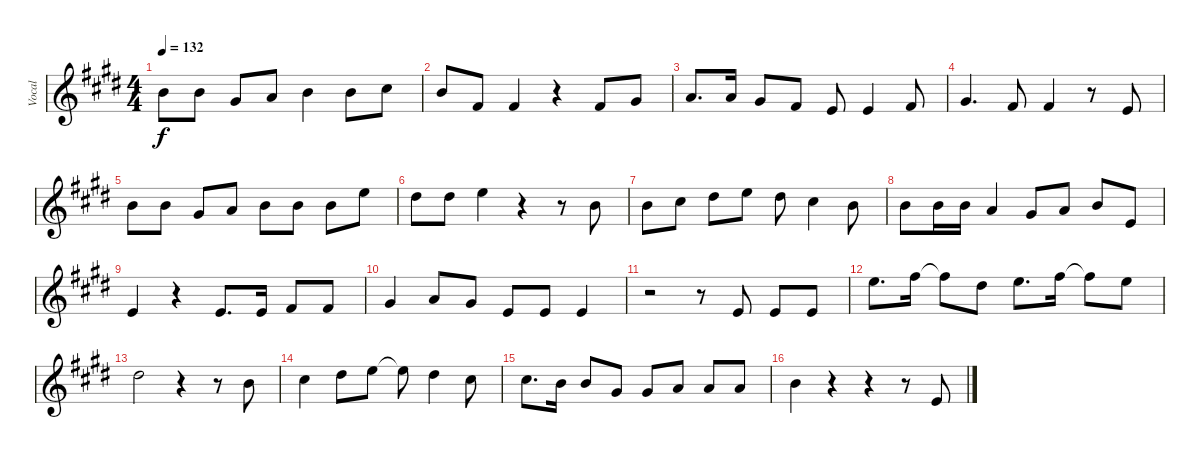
\track ("Vocal" "Vocal") {instrument electricgrandpiano}
\staff {score}
\tuning (E4 B3 G3 D3 A2 E2 B1) {hide}
\ts (4 4)
\tempo 132
\clef g2
\ks e
7.1.8{dy f} 7.1.8 4.1.8 5.1.8 7.1.4 7.1.8 9.1.8 |
7.1.8 2.1.8 2.1.4 r.4 2.1.8 4.1.8 |
5.1.8{d} 5.1.16 4.1.8 2.1.8 0.1.8 0.1.4 2.1.8 |
4.1.4{d} 2.1.8 2.1.4 r.8 0.1.8 |
7.1.8 7.1.8 4.1.8 5.1.8 7.1.8 7.1.8 7.1.8 12.1.8 |
11.1.8 11.1.8 12.1.4 r.4 r.8 7.1.8 |
7.1.8 9.1.8 11.1.8 12.1.8 11.1.8 9.1.4 7.1.8 |
7.1.8 7.1.16 7.1.16 5.1.4 4.1.8 5.1.8 7.1.8 0.1.8 |
0.1.4 r.4 0.1.8{d} 0.1.16 2.1.8 2.1.8 |
4.1.4 5.1.8 4.1.8 0.1.8 0.1.8 0.1.4 |
r.2 r.8 0.1.8 0.1.8 0.1.8 |
12.1.8{d} 14.1.16 14.1{t}.8 11.1.8 12.1.8{d} 14.1.16 14.1{t}.8 12.1.8 |
11.1.2 r.4 r.8 7.1.8 |
9.1.4 11.1.8 12.1.8 12.1{t}.8 11.1.4 9.1.8 |
9.1.8{d} 7.1.16 7.1.8 4.1.8 4.1.8 5.1.8 5.1.8 5.1.8 |
7.1.4 r.4 r.4 r.8 0.1.8
